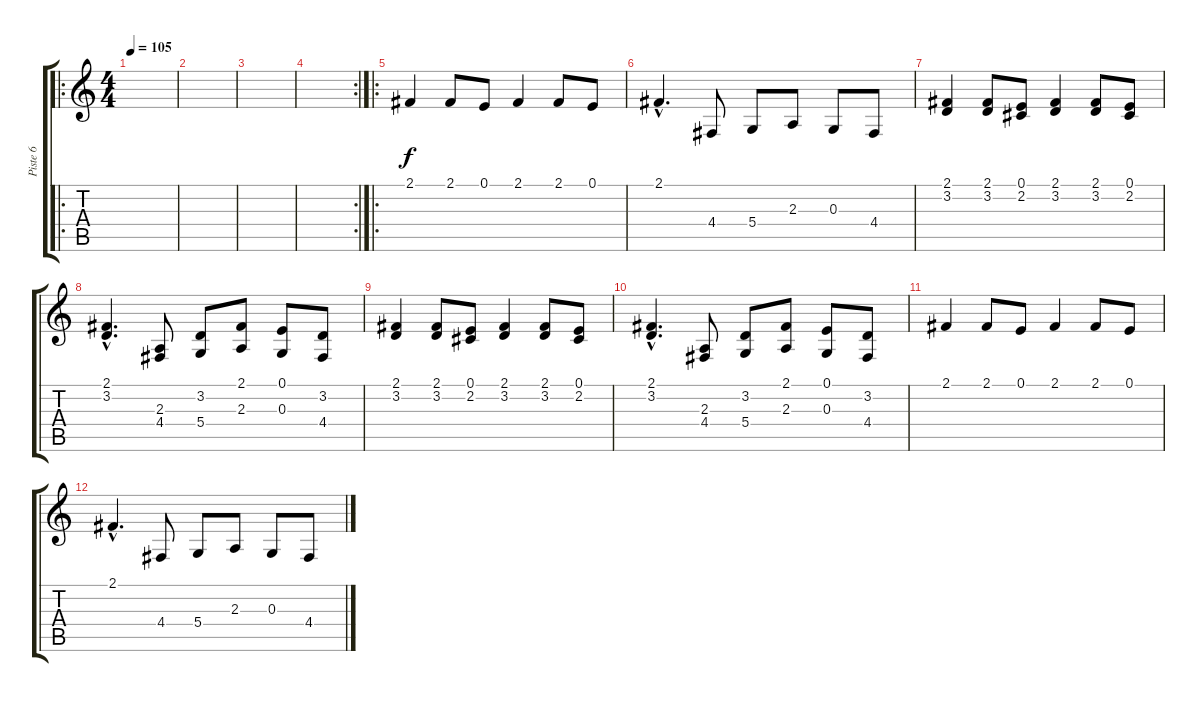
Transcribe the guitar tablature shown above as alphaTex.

\track ("Piste 6" "Piste 6") {instrument trumpet}
\staff {score tabs}
\tuning (E4 B3 G3 D3 A2 E2) {hide}
\ro
\ts (4 4)
\tempo 105
\clef g2
\ks c
|
|
|
\rc 2
|
\ro
2.1.4 2.1.8 0.1.8 2.1.4 2.1.8 0.1.8 |
2.1{hac}.4{d} 4.4.8 5.4.8 2.3.8 0.3.8 4.4.8 |
(2.1 3.2).4 (2.1 3.2).8 (0.1 2.2).8 (2.1 3.2).4 (2.1 3.2).8 (0.1 2.2).8 |
(2.1{hac} 3.2{hac}).4{d} (2.3 4.4).8 (3.2 5.4).8 (2.1 2.3).8 (0.1 0.3).8 (3.2 4.4).8 |
(2.1 3.2).4 (2.1 3.2).8 (0.1 2.2).8 (2.1 3.2).4 (2.1 3.2).8 (0.1 2.2).8 |
(2.1{hac} 3.2{hac}).4{d} (2.3 4.4).8 (3.2 5.4).8 (2.1 2.3).8 (0.1 0.3).8 (3.2 4.4).8 |
2.1.4 2.1.8 0.1.8 2.1.4 2.1.8 0.1.8 |
2.1{hac}.4{d} 4.4.8 5.4.8 2.3.8 0.3.8 4.4.8
